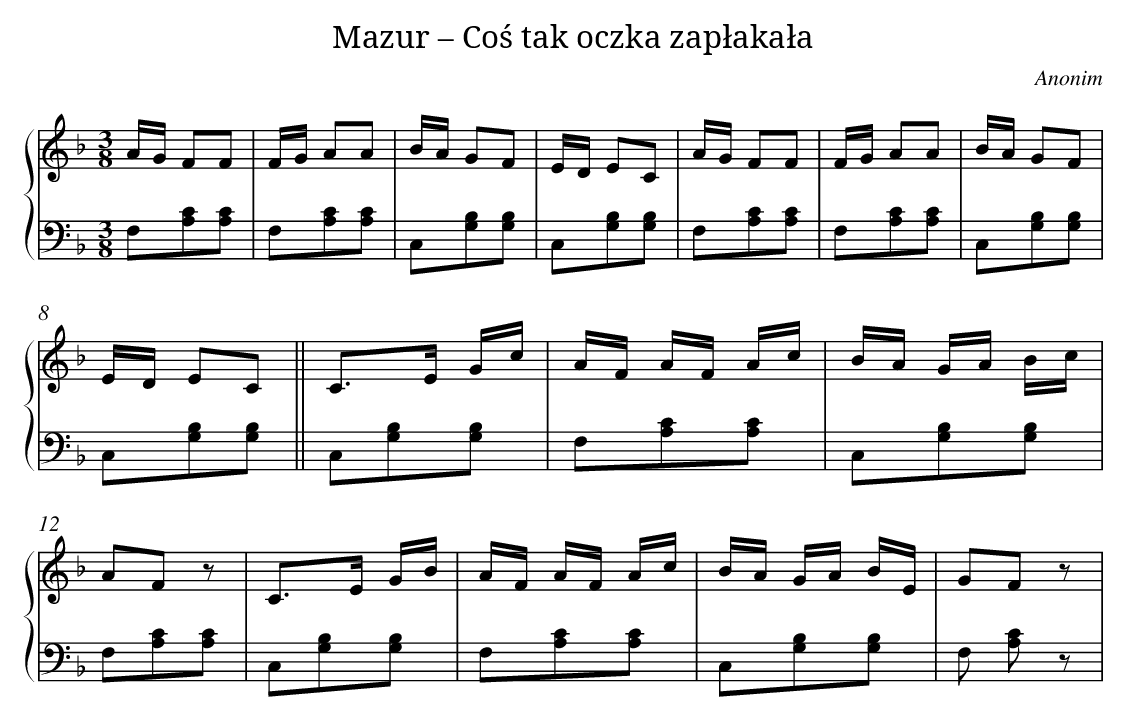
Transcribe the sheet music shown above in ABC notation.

X:1
T: Mazur – Coś tak oczka zapłakała
C: Anonim
L: 1/8
M: 3/8
%%staves {1 2}
V: 1 clef=treble
V: 2 clef=bass
K: F
[V:1] A/G/ FF |
[V:2] F,[A,C][A,C] |
[V:1] F/G/ AA |
[V:2] F,[A,C][A,C] |
[V:1] B/A/ GF |
[V:2] C,[G,B,][G,B,] |
[V:1] E/D/ EC |
[V:2] C,[G,B,][G,B,] |
[V:1] A/G/ FF |
[V:2] F,[A,C][A,C] |
[V:1] F/G/ AA |
[V:2] F,[A,C][A,C] |
[V:1] B/A/ GF |
[V:2] C,[G,B,][G,B,] |
[V:1] E/D/ EC ||
[V:2] C,[G,B,][G,B,] ||
[V:1] C>E G/c/ |
[V:2] C,[G,B,][G,B,] |
[V:1] A/F/ A/F/ A/c/ |
[V:2] F,[A,C][A,C] |
[V:1] B/A/ G/A/ B/c/ |
[V:2] C,[G,B,][G,B,] |
[V:1] AF z |
[V:2] F,[A,C][A,C] |
[V:1] C>E G/B/ |
[V:2] C,[G,B,][G,B,] |
[V:1] A/F/ A/F/ A/c/ |
[V:2] F,[A,C][A,C] |
[V:1] B/A/ G/A/ B/E/ |
[V:2] C,[G,B,][G,B,] |
[V:1] GF z |
[V:2] F, [A,C] z |
